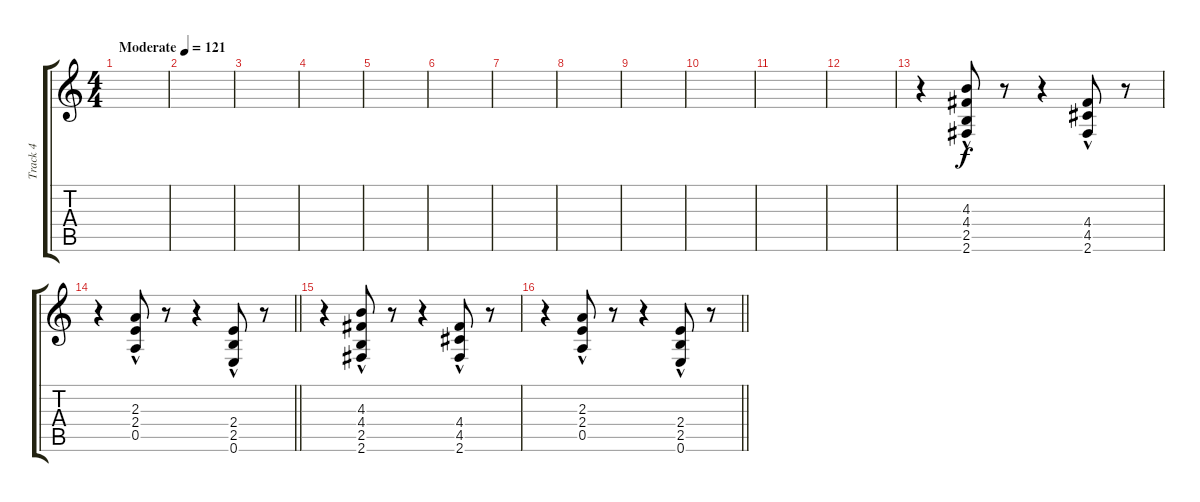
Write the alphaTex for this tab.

\track ("Track 4" "Track 4") {instrument distortionguitar}
\staff {score tabs}
\tuning (E4 B3 G3 D3 A2 E2) {hide}
\ts (4 4)
\tempo (121 "Moderate")
\clef g2
\ks c
|
|
|
|
|
|
|
|
|
|
|
|
r.4 (4.3{hac} 4.4{hac} 2.5{hac} 2.6{hac}).8 r.8 r.4 (4.4{hac} 4.5{hac} 2.6{hac}).8 r.8 |
\barLineRight lightlight
r.4 (2.3{hac} 2.4{hac} 0.5{hac}).8 r.8 r.4 (2.4{hac} 2.5{hac} 0.6{hac}).8 r.8 |
r.4 (4.3{hac} 4.4{hac} 2.5{hac} 2.6{hac}).8 r.8 r.4 (4.4{hac} 4.5{hac} 2.6{hac}).8 r.8 |
\barLineRight lightlight
r.4 (2.3{hac} 2.4{hac} 0.5{hac}).8 r.8 r.4 (2.4{hac} 2.5{hac} 0.6{hac}).8 r.8
